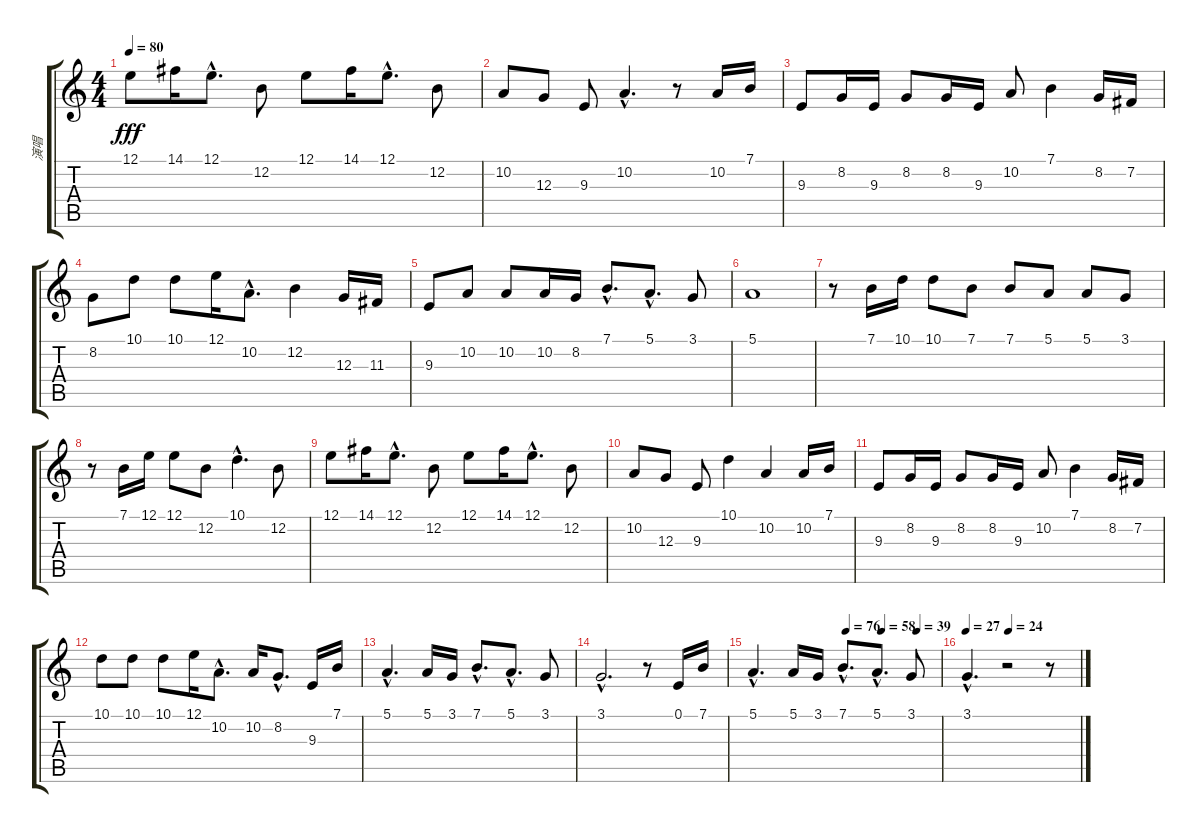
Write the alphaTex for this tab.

\track ("演唱" "演唱") {instrument piccolo}
\staff {score tabs}
\tuning (E4 B3 G3 D3 A2 E2) {hide}
\ts (4 4)
\tempo 80
\clef g2
\ks c
12.1.8{dy fff} 14.1.16 12.1{hac}.8{d} 12.2.8 12.1.8 14.1.16 12.1{hac}.8{d} 12.2.8 |
10.2.8 12.3.8 9.3.8 10.2{hac}.4{d} r.8 10.2.16 7.1.16 |
9.3.8 8.2.16 9.3.16 8.2.8 8.2.16 9.3.16 10.2.8 7.1.4 8.2.16 7.2.16 |
8.2.8 10.1.8 10.1.8 12.1.16 10.2{hac}.8{d} 12.2.4 12.3.16 11.3.16 |
9.3.8 10.2.8 10.2.8 10.2.16 8.2.16 7.1{hac}.8{d} 5.1{hac}.8{d} 3.1.8 |
5.1.1 |
r.8 7.1.16 10.1.16 10.1.8 7.1.8 7.1.8 5.1.8 5.1.8 3.1.8 |
r.8 7.1.16 12.1.16 12.1.8 12.2.8 10.1{hac}.4{d} 12.2.8 |
12.1.8 14.1.16 12.1{hac}.8{d} 12.2.8 12.1.8 14.1.16 12.1{hac}.8{d} 12.2.8 |
10.2.8 12.3.8 9.3.8 10.1.4 10.2.4 10.2.16 7.1.16 |
9.3.8 8.2.16 9.3.16 8.2.8 8.2.16 9.3.16 10.2.8 7.1.4 8.2.16 7.2.16 |
10.1.8 10.1.8 10.1.8 12.1.16 10.2{hac}.8{d} 10.2.16 8.2{hac}.8{d} 9.3.16 7.1.16 |
5.1{hac}.4{d} 5.1.16 3.1.16 7.1{hac}.8{d} 5.1{hac}.8{d} 3.1.8 |
3.1{hac}.2{d} r.8 0.1.16 7.1.16 |
\tempo (76 0.5)
\tempo (58 0.6875)
\tempo (39 0.875)
5.1{hac}.4{d} 5.1.16 3.1.16 7.1{hac}.8{d} 5.1{hac}.8{d} 3.1.8 |
\tempo 27
\tempo (24 0.375)
3.1{hac}.4{d} r.2 r.8
